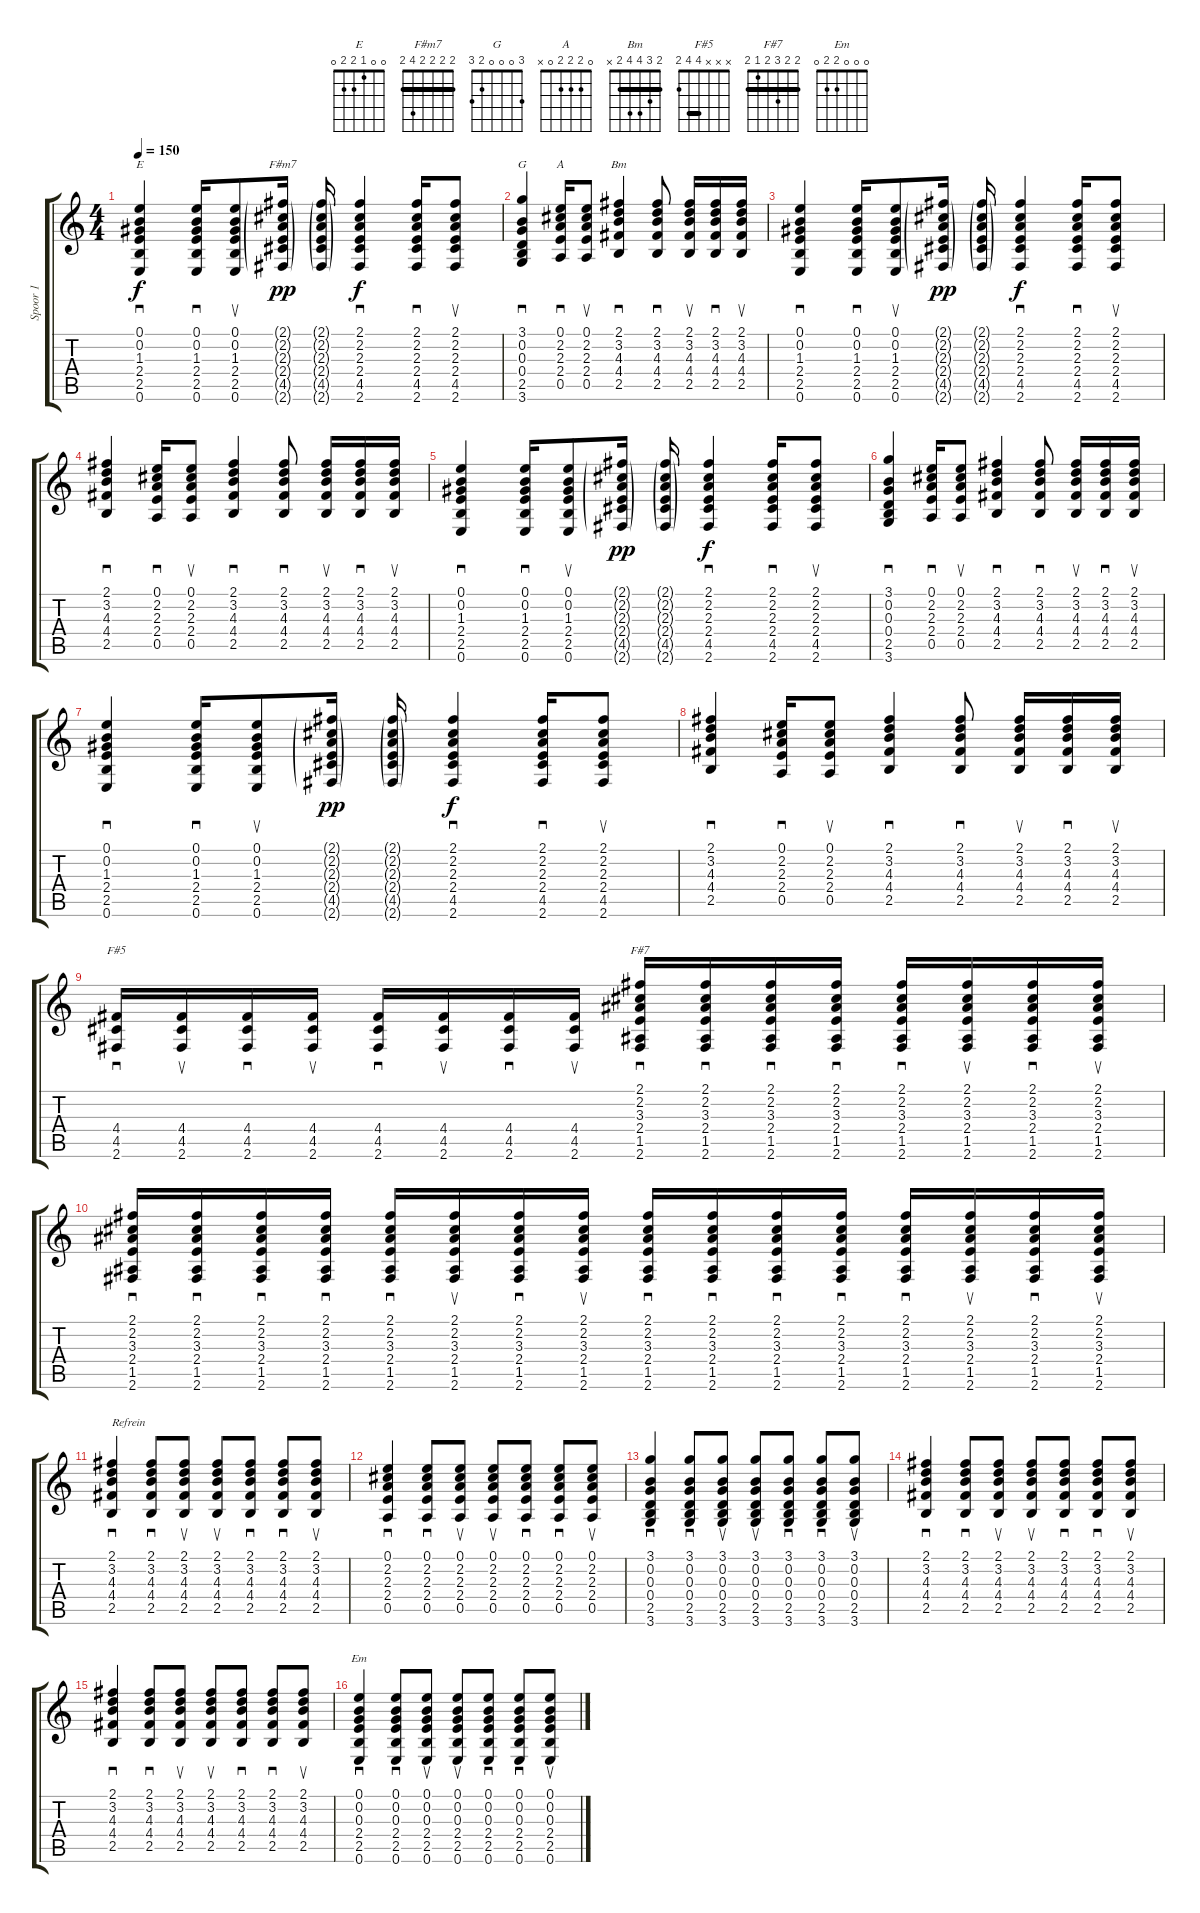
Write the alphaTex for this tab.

\track ("Spoor 1" "Spoor 1") {instrument acousticguitarnylon}
\staff {score tabs}
\tuning (E4 B3 G3 D3 A2 E2) {hide}
\chord ("E" 0 0 1 2 2 0)
\chord ("F#m7" 2 2 2 2 4 2) {barre 2}
\chord ("G" 3 0 0 0 2 3)
\chord ("A" 0 2 2 2 0 x)
\chord ("Bm" 2 3 4 4 2 x) {barre 2}
\chord ("F#5" x x x 4 4 2) {barre 4}
\chord ("F#7" 2 2 3 2 1 2) {barre 2}
\chord ("Em" 0 0 0 2 2 0)
\ts (4 4)
\tempo 150
\clef g2
\ks c
(0.1 0.2 1.3 2.4 2.5 0.6).4{sd ch "E" dy f} (0.1 0.2 1.3 2.4 2.5 0.6).16{sd} (0.1 0.2 1.3 2.4 2.5 0.6).8{su} (2.1{g} 2.2{g} 2.3{g} 2.4{g} 4.5{g} 2.6{g}).16{ch "F#m7" dy pp} (2.1{g} 2.2{g} 2.3{g} 2.4{g} 4.5{g} 2.6{g}).16 (2.1 2.2 2.3 2.4 4.5 2.6).4{sd dy f} (2.1 2.2 2.3 2.4 4.5 2.6).16{sd} (2.1 2.2 2.3 2.4 4.5 2.6).8{su} |
(3.1 0.2 0.3 0.4 2.5 3.6).4{sd ch "G"} (0.1 2.2 2.3 2.4 0.5).16{sd ch "A"} (0.1 2.2 2.3 2.4 0.5).8{su} (2.1 3.2 4.3 4.4 2.5).4{sd ch "Bm"} (2.1 3.2 4.3 4.4 2.5).8{sd} (2.1 3.2 4.3 4.4 2.5).16{su} (2.1 3.2 4.3 4.4 2.5).16{sd} (2.1 3.2 4.3 4.4 2.5).16{su} |
(0.1 0.2 1.3 2.4 2.5 0.6).4{sd} (0.1 0.2 1.3 2.4 2.5 0.6).16{sd} (0.1 0.2 1.3 2.4 2.5 0.6).8{su} (2.1{g} 2.2{g} 2.3{g} 2.4{g} 4.5{g} 2.6{g}).16{dy pp} (2.1{g} 2.2{g} 2.3{g} 2.4{g} 4.5{g} 2.6{g}).16 (2.1 2.2 2.3 2.4 4.5 2.6).4{sd dy f} (2.1 2.2 2.3 2.4 4.5 2.6).16{sd} (2.1 2.2 2.3 2.4 4.5 2.6).8{su} |
(2.1 3.2 4.3 4.4 2.5).4{sd} (0.1 2.2 2.3 2.4 0.5).16{sd} (0.1 2.2 2.3 2.4 0.5).8{su} (2.1 3.2 4.3 4.4 2.5).4{sd} (2.1 3.2 4.3 4.4 2.5).8{sd} (2.1 3.2 4.3 4.4 2.5).16{su} (2.1 3.2 4.3 4.4 2.5).16{sd} (2.1 3.2 4.3 4.4 2.5).16{su} |
(0.1 0.2 1.3 2.4 2.5 0.6).4{sd} (0.1 0.2 1.3 2.4 2.5 0.6).16{sd} (0.1 0.2 1.3 2.4 2.5 0.6).8{su} (2.1{g} 2.2{g} 2.3{g} 2.4{g} 4.5{g} 2.6{g}).16{dy pp} (2.1{g} 2.2{g} 2.3{g} 2.4{g} 4.5{g} 2.6{g}).16 (2.1 2.2 2.3 2.4 4.5 2.6).4{sd dy f} (2.1 2.2 2.3 2.4 4.5 2.6).16{sd} (2.1 2.2 2.3 2.4 4.5 2.6).8{su} |
(3.1 0.2 0.3 0.4 2.5 3.6).4{sd} (0.1 2.2 2.3 2.4 0.5).16{sd} (0.1 2.2 2.3 2.4 0.5).8{su} (2.1 3.2 4.3 4.4 2.5).4{sd} (2.1 3.2 4.3 4.4 2.5).8{sd} (2.1 3.2 4.3 4.4 2.5).16{su} (2.1 3.2 4.3 4.4 2.5).16{sd} (2.1 3.2 4.3 4.4 2.5).16{su} |
(0.1 0.2 1.3 2.4 2.5 0.6).4{sd} (0.1 0.2 1.3 2.4 2.5 0.6).16{sd} (0.1 0.2 1.3 2.4 2.5 0.6).8{su} (2.1{g} 2.2{g} 2.3{g} 2.4{g} 4.5{g} 2.6{g}).16{dy pp} (2.1{g} 2.2{g} 2.3{g} 2.4{g} 4.5{g} 2.6{g}).16 (2.1 2.2 2.3 2.4 4.5 2.6).4{sd dy f} (2.1 2.2 2.3 2.4 4.5 2.6).16{sd} (2.1 2.2 2.3 2.4 4.5 2.6).8{su} |
(2.1 3.2 4.3 4.4 2.5).4{sd} (0.1 2.2 2.3 2.4 0.5).16{sd} (0.1 2.2 2.3 2.4 0.5).8{su} (2.1 3.2 4.3 4.4 2.5).4{sd} (2.1 3.2 4.3 4.4 2.5).8{sd} (2.1 3.2 4.3 4.4 2.5).16{su} (2.1 3.2 4.3 4.4 2.5).16{sd} (2.1 3.2 4.3 4.4 2.5).16{su} |
(4.4 4.5 2.6).16{sd ch "F#5"} (4.4 4.5 2.6).16{su} (4.4 4.5 2.6).16{sd} (4.4 4.5 2.6).16{su} (4.4 4.5 2.6).16{sd} (4.4 4.5 2.6).16{su} (4.4 4.5 2.6).16{sd} (4.4 4.5 2.6).16{su} (2.1 2.2 3.3 2.4 1.5 2.6).16{sd ch "F#7"} (2.1 2.2 3.3 2.4 1.5 2.6).16{sd} (2.1 2.2 3.3 2.4 1.5 2.6).16{sd} (2.1 2.2 3.3 2.4 1.5 2.6).16{sd} (2.1 2.2 3.3 2.4 1.5 2.6).16{sd} (2.1 2.2 3.3 2.4 1.5 2.6).16{su} (2.1 2.2 3.3 2.4 1.5 2.6).16{sd} (2.1 2.2 3.3 2.4 1.5 2.6).16{su} |
(2.1 2.2 3.3 2.4 1.5 2.6).16{sd} (2.1 2.2 3.3 2.4 1.5 2.6).16{sd} (2.1 2.2 3.3 2.4 1.5 2.6).16{sd} (2.1 2.2 3.3 2.4 1.5 2.6).16{sd} (2.1 2.2 3.3 2.4 1.5 2.6).16{sd} (2.1 2.2 3.3 2.4 1.5 2.6).16{su} (2.1 2.2 3.3 2.4 1.5 2.6).16{sd} (2.1 2.2 3.3 2.4 1.5 2.6).16{su} (2.1 2.2 3.3 2.4 1.5 2.6).16{sd} (2.1 2.2 3.3 2.4 1.5 2.6).16{sd} (2.1 2.2 3.3 2.4 1.5 2.6).16{sd} (2.1 2.2 3.3 2.4 1.5 2.6).16{sd} (2.1 2.2 3.3 2.4 1.5 2.6).16{sd} (2.1 2.2 3.3 2.4 1.5 2.6).16{su} (2.1 2.2 3.3 2.4 1.5 2.6).16{sd} (2.1 2.2 3.3 2.4 1.5 2.6).16{su} |
(2.1 3.2 4.3 4.4 2.5).4{sd txt "Refrein"} (2.1 3.2 4.3 4.4 2.5).8{sd} (2.1 3.2 4.3 4.4 2.5).8{su} (2.1 3.2 4.3 4.4 2.5).8{su} (2.1 3.2 4.3 4.4 2.5).8{sd} (2.1 3.2 4.3 4.4 2.5).8{sd} (2.1 3.2 4.3 4.4 2.5).8{su} |
(0.1 2.2 2.3 2.4 0.5).4{sd} (0.1 2.2 2.3 2.4 0.5).8{sd} (0.1 2.2 2.3 2.4 0.5).8{su} (0.1 2.2 2.3 2.4 0.5).8{su} (0.1 2.2 2.3 2.4 0.5).8{sd} (0.1 2.2 2.3 2.4 0.5).8{sd} (0.1 2.2 2.3 2.4 0.5).8{su} |
(3.1 0.2 0.3 0.4 2.5 3.6).4{sd} (3.1 0.2 0.3 0.4 2.5 3.6).8{sd} (3.1 0.2 0.3 0.4 2.5 3.6).8{su} (3.1 0.2 0.3 0.4 2.5 3.6).8{su} (3.1 0.2 0.3 0.4 2.5 3.6).8{sd} (3.1 0.2 0.3 0.4 2.5 3.6).8{sd} (3.1 0.2 0.3 0.4 2.5 3.6).8{su} |
(2.1 3.2 4.3 4.4 2.5).4{sd} (2.1 3.2 4.3 4.4 2.5).8{sd} (2.1 3.2 4.3 4.4 2.5).8{su} (2.1 3.2 4.3 4.4 2.5).8{su} (2.1 3.2 4.3 4.4 2.5).8{sd} (2.1 3.2 4.3 4.4 2.5).8{sd} (2.1 3.2 4.3 4.4 2.5).8{su} |
(2.1 3.2 4.3 4.4 2.5).4{sd} (2.1 3.2 4.3 4.4 2.5).8{sd} (2.1 3.2 4.3 4.4 2.5).8{su} (2.1 3.2 4.3 4.4 2.5).8{su} (2.1 3.2 4.3 4.4 2.5).8{sd} (2.1 3.2 4.3 4.4 2.5).8{sd} (2.1 3.2 4.3 4.4 2.5).8{su} |
(0.1 0.2 0.3 2.4 2.5 0.6).4{sd ch "Em"} (0.1 0.2 0.3 2.4 2.5 0.6).8{sd} (0.1 0.2 0.3 2.4 2.5 0.6).8{su} (0.1 0.2 0.3 2.4 2.5 0.6).8{su} (0.1 0.2 0.3 2.4 2.5 0.6).8{sd} (0.1 0.2 0.3 2.4 2.5 0.6).8{sd} (0.1 0.2 0.3 2.4 2.5 0.6).8{su}
